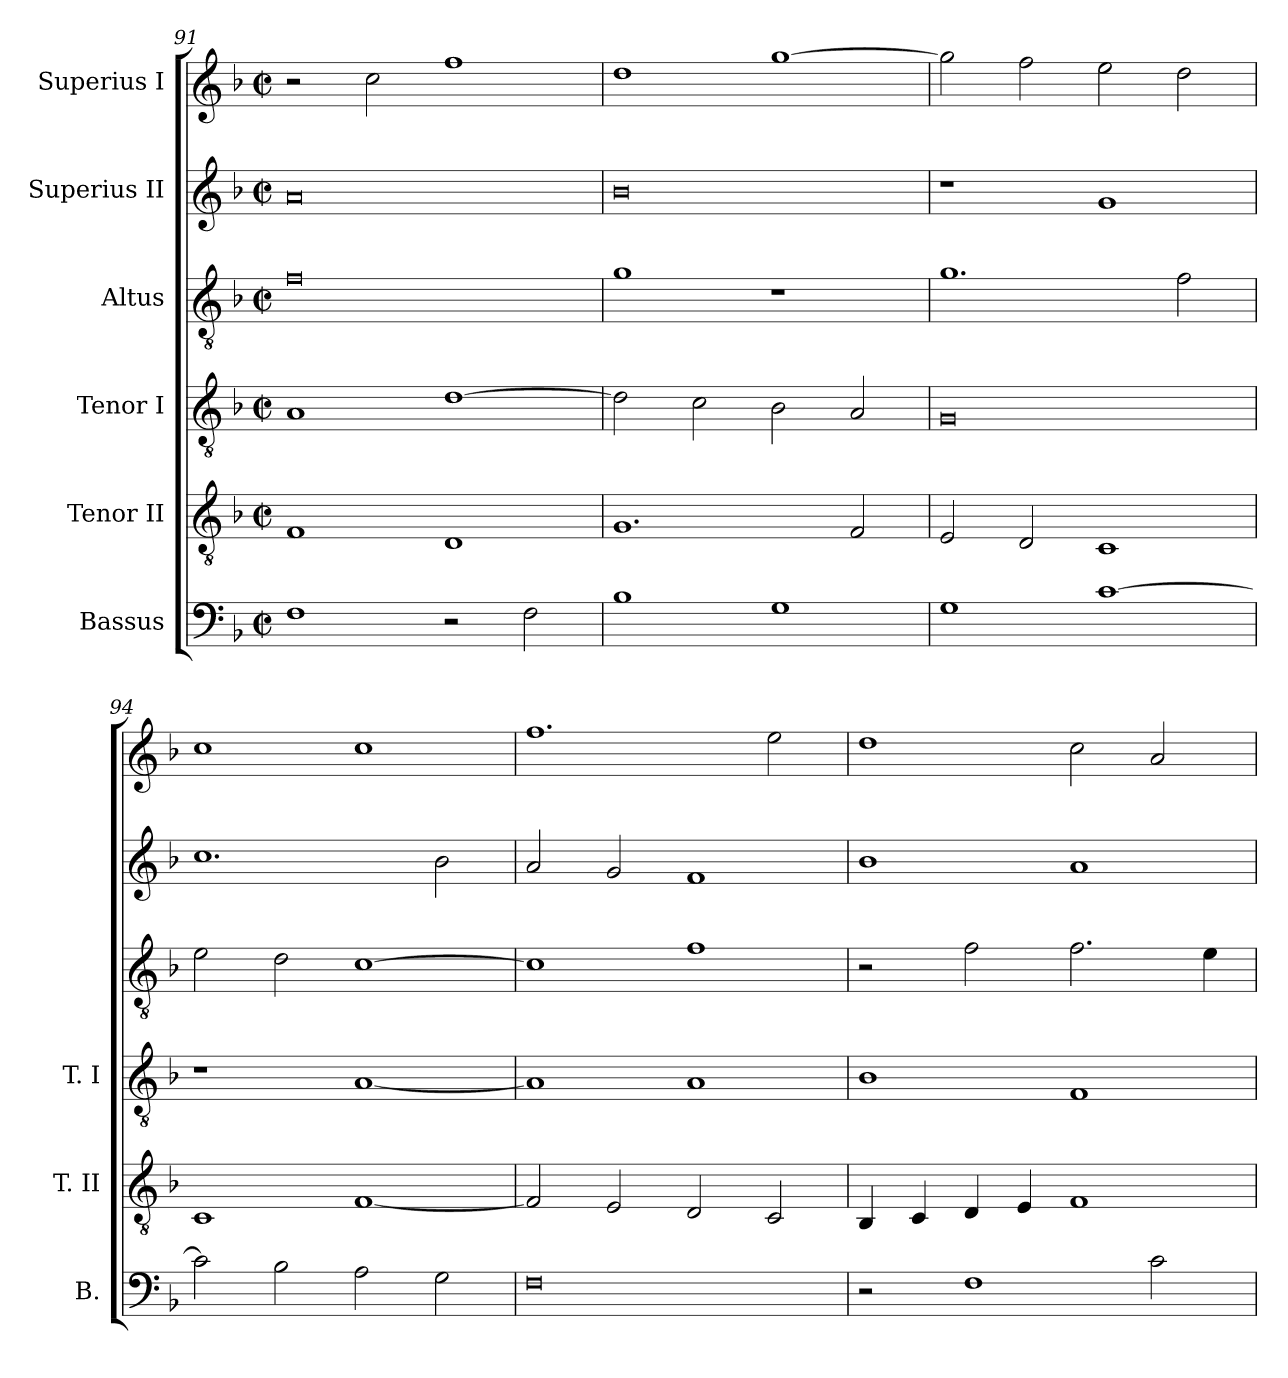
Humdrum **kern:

**kern	**kern	**kern	**kern	**kern	**kern
*part6	*part5	*part4	*part3	*part2	*part1
*staff6	*staff5	*staff4	*staff3	*staff2	*staff1
*I"Bassus	*I"Tenor II	*I"Tenor I	*I"Altus	*I"Superius II	*I"Superius I
*I'B.	*I'T. II	*I'T. I	*	*	*
*clefF4	*clefGv2	*clefGv2	*clefGv2	*clefG2	*clefG2
*	*ITrd7c12	*ITrd7c12	*ITrd7c12	*	*
*k[b-]	*k[b-]	*k[b-]	*k[b-]	*k[b-]	*k[b-]
*F:	*F:	*F:	*F:	*F:	*F:
*M2/2	*M2/2	*M2/2	*M2/2	*M2/2	*M2/2
*met(c|)	*met(c|)	*met(c|)	*met(c|)	*met(c|)	*met(c|)
=91	=91	=91	=91	=91	=91
1Fi	1FFi	1AAi	0Fi	0ai	2r
.	.	.	.	.	2cci\
2r	1DDi	[>1Di	.	.	1ffi
2Fi\	.	.	.	.	.
=92	=92	=92	=92	=92	=92
1B-i	1.GGi	2Di\]	1Gi	0b-i	1ddi
.	.	2Ci\	.	.	.
1Gi	.	2BB-i\	1r	.	[>1ggi
.	2FFi/	2AAi/	.	.	.
!!LO:PB:g=z
=93	=93	=93	=93	=93	=93
1Gi	2EEi/	0GGi	1.Gi	1r	2ggi\]
.	2DDi/	.	.	.	2ffi\
[>1ci	1CCi	.	.	1gi	2eei\
.	.	.	2Fi\	.	2ddi\
=94	=94	=94	=94	=94	=94
2ci\]	1CCi	1r	2Ei\	1.cci	1cci
2B-i\	.	.	2Di\	.	.
2Ai\	[<1FFi	[<1AAi	[>1Ci	.	1cci
2Gi\	.	.	.	2b-i\	.
=95	=95	=95	=95	=95	=95
0Fi	2FFi/]	1AAi]	1Ci]	2ai/	1.ffi
.	2EEi/	.	.	2gi/	.
.	2DDi/	1AAi	1Fi	1fi	.
.	2CCi/	.	.	.	2eei\
=96	=96	=96	=96	=96	=96
2r	4BBB-i/	1BB-i	2r	1b-i	1ddi
.	4CCi/	.	.	.	.
1Fi	4DDi/	.	2Fi\	.	.
.	4EEi/	.	.	.	.
.	1FFi	1FFi	2.Fi\	1ai	2cci\
2ci\	.	.	.	.	2ai/
.	.	.	4Ei\	.	.
=	=	=	=	=	=
*-	*-	*-	*-	*-	*-
